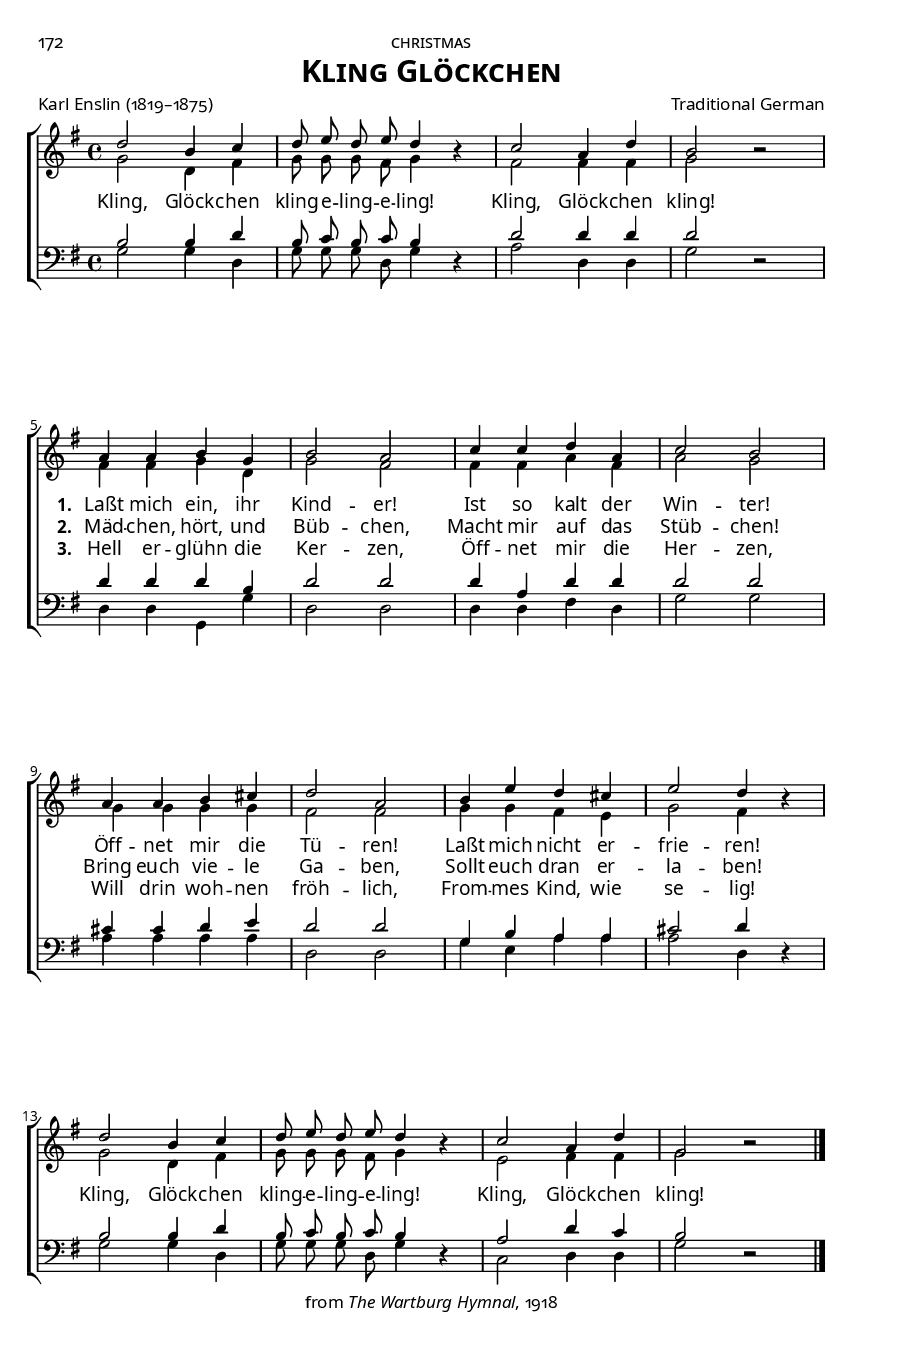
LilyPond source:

\version "2.14.2"
\include "util.ly"
\header {
  title = \markup{\override #'(font-name . "Garamond Premier Pro Semibold"){ \abs-fontsize #15 \smallCapsOldStyle"Kling Glöckchen"}}
  poet = \markup\oldStyleNum"Karl Enslin (1819–1875)"
  composer = \markup\oldStyleNum"Traditional German"
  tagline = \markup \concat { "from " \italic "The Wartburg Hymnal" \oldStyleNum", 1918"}
}
\paper {
  %print-all-headers = ##f
  paper-height = 9\in
  paper-width = 6\in
  indent = 0\in
  %system-system-spacing = #'((basic-distance . 10) (padding . 0))
  %system-system-spacing =
  %  #'((basic-distance . 0)
  %     (minimum-distance . 0)
  %     (padding . -0.35)
  %     (stretchability . 100))
%{IF_LESSER
  markup-system-spacing #'stretchability = 50
  top-markup-spacing #'stretchability = 30
  last-bottom-spacing #'stretchability = 60
%}%END_IF_LESSER
  ragged-last-bottom = ##f
  ragged-bottom = ##f
  two-sided = ##t
  inner-margin = 0.5\in
  outer-margin = 0.25\in
  top-margin = 0.25\in
  bottom-margin = 0.25\in
  first-page-number = #172
  print-first-page-number = ##t
  headerLine = \markup{\override #'(font-name . "Garamond Premier Pro") \smallCapsOldStyle christmas}
  oddHeaderMarkup = \markup\fill-line{
     \override #'(font-name . "Garamond Premier Pro")
     \override #'(font-name . "Garamond Premier Pro")\abs-fontsize #8.5
     \combine 
        \fill-line{"" \on-the-fly #print-page-number-check-first
        \oldStylePageNum""
        }
        \fill-line{\headerLine}
  }
  evenHeaderMarkup = \markup {
     \override #'(font-name . "Garamond Premier Pro")
     \override #'(font-name . "Garamond Premier Pro")\abs-fontsize #8.5
     \combine
        \on-the-fly #print-page-number-check-first
        \oldStylePageNum""
        \fill-line{\headerLine}
  }
}
#(set-global-staff-size 15) \paper{ #(define fonts (make-pango-font-tree "GoudyOlSt BT" "Garamond Premier Pro" "Garamond Premier Pro" (/ 15 20))) }
global = {
  \key g \major
  \time 4/4
  \autoBeamOff
  \override DynamicLineSpanner #'staff-padding = #0.0
  \override DynamicLineSpanner #'Y-extent = #'(0 . 0)
}

sopMusic = \relative c'' {
  d2 b4 c |
  d8 e d e d4 b\rest |
  c2 a4 d |
  b2 b\rest | \break
  a4 a b g |
  
  b2 a |
  c4 c d a |
  c2 b |
  a4 a b cis |
  d2 a |
  
  b4 e d cis |
  e2 d4 b\rest | \break
  d2 b4 c |
  d8 e d e d4 b\rest |
  c2 a4 d |
  g,2 b\rest |
  \bar "|."
}
sopWords = \lyricmode {
  
}

altoMusic = \relative c' {
  g'2 d4 fis |
  g8 g g fis g4 s |
  fis2 fis4 fis |
  g2 s |
  fis4 fis g d |
  
  g2 fis |
  fis4 fis a fis |
  a2 g |
  g4 g g g |
  fis2 fis |
  
  g4 g fis e |
  g2 fis4 s |
  g2 d4 fis |
  g8 g g fis g4 s |
  e2 fis4 fis |
  g2 s \bar "|."
}
altoWords = \lyricmode {
  \dropLyricsV
  Kling, Glöck -- chen kling -- e -- ling -- e -- ling!
  Kling, Glöck -- chen kling!
  
  \set stanza = #"1. "
  Laßt mich ein, ihr Kind -- er!
  Ist so kalt der Win -- ter!
  Öff -- net mir die Tü -- ren!
  Laßt mich nicht er -- frie -- ren!
  
  Kling, Glöck -- chen kling -- e -- ling -- e -- ling!
  Kling, Glöck -- chen kling!
}
altoWordsII = \lyricmode {
  \dropLyricsV
%\markup\italic
  %Kling, Glöck -- chen kling -- e -- ling -- e -- ling!
  %Kling, Glöck -- chen kling!
  \repeat unfold 12 \skip1
  \set stanza = #"2. "
  Mäd -- chen, hört, und Büb -- chen,
  Macht mir auf das Stüb -- chen!
  Bring euch vie -- le Ga -- ben,
  Sollt euch dran er -- la -- ben!
  
  %Kling, Glöck -- chen kling -- e -- ling -- e -- ling!
  %Kling, Glöck -- chen kling!
}
altoWordsIII = \lyricmode {
  \dropLyricsV
  %Kling, Glöck -- chen kling -- e -- ling -- e -- ling!
  %Kling, Glöck -- chen kling!
  \repeat unfold 12 \skip1
  \set stanza = #"3. "
  Hell er -- glühn die Ker -- zen,
  Öff -- net mir die Her -- zen,
  Will drin woh -- nen fröh -- lich,
  From -- mes Kind, wie se -- lig!
  
  %Kling, Glöck -- chen kling -- e -- ling -- e -- ling!
  %Kling, Glöck -- chen kling!
}
altoWordsIV = \lyricmode {
  \set stanza = #"4. "
  \set ignoreMelismata = ##t
}
altoWordsV = \lyricmode {
  \set stanza = #"5. "
  \set ignoreMelismata = ##t
}
altoWordsVI = \lyricmode {
  \set stanza = #"6. "
  \set ignoreMelismata = ##t
}
tenorMusic = \relative c' {
  b2 b4 d |
  b8 c b c b4 s |
  d2 d4 d |
  d2 s |
  d4 d d b |
  
  d2 d |
  d4 a d d |
  d2 d |
  cis4 cis d e |
  d2 d |
  
  g,4 b a a |
  cis2 d4 s |
  b2 b4 d |
  b8 c b c b4 s |
  a2 d4 c |
  b2 s |
  \bar "|."
}
tenorWords = \lyricmode {
}
tenorWordsII = \lyricmode {
}

bassMusic = \relative c {
  g'2 g4 d |
  g8 g g d g4 d\rest |
  a'2 d,4 d |
  g2 d\rest |
  d4 d g, g' |
  
  d2 d |
  d4 d fis d |
  g2 g |
  a4 a a a |
  d,2 d |
  
  g4 e a a |
  a2 d,4 d\rest |
  g2 g4 d |
  g8 g g d g4 d\rest |
  c2 d4 d |
  g2 d\rest \bar "|."
}
bassWordsII = \lyricmode {
}
bassWords = \lyricmode {
}

pianoRH = \relative c' {
  
}
pianoLH = \relative c' {
  
}

\score {
  <<
   \new ChoirStaff <<
    \new Staff = women <<
      \new Voice = "sopranos" { \voiceOne << \global \sopMusic >> }
      \new Voice = "altos" { \voiceTwo << \global \altoMusic >> }
    >>
    \new Lyrics \with { alignAboveContext = #"women" \override VerticalAxisGroup #'nonstaff-relatedstaff-spacing = #'((basic-distance . 1))} \lyricsto "sopranos" \sopWords
    \new Lyrics = "altosVI"  \with { alignBelowContext = #"women"  \override VerticalAxisGroup #'nonstaff-relatedstaff-spacing = #'((basic-distance . 1))} \lyricsto "sopranos" \altoWordsVI
    \new Lyrics = "altosV"  \with { alignBelowContext = #"women" } \lyricsto "sopranos" \altoWordsV
    \new Lyrics = "altosIV"  \with { alignBelowContext = #"women" } \lyricsto "sopranos" \altoWordsIV
    \new Lyrics = "altosIII"  \with { alignBelowContext = #"women" } \lyricsto "sopranos" \altoWordsIII
    \new Lyrics = "altosII"  \with { alignBelowContext = #"women"  \override VerticalAxisGroup #'nonstaff-relatedstaff-spacing = #'((basic-distance . 1))} \lyricsto "sopranos" \altoWordsII
    \new Lyrics = "altos"  \with { alignBelowContext = #"women" \override VerticalAxisGroup #'nonstaff-relatedstaff-spacing = #'((basic-distance . 1))} \lyricsto "sopranos" \altoWords
   \new Staff = men <<
      \clef bass
      \new Voice = "tenors" { \voiceOne << \global \tenorMusic >> }
      \new Voice = "basses" { \voiceTwo << \global \bassMusic >> }
    >>
    \new Lyrics \with { alignAboveContext = #"men" \override VerticalAxisGroup #'nonstaff-relatedstaff-spacing = #'((basic-distance . 1)(padding . -0.35)) } \lyricsto "tenors" \tenorWords
    \new Lyrics \with { alignAboveContext = #"men" \override VerticalAxisGroup #'nonstaff-relatedstaff-spacing = #'((basic-distance . 1)(padding . -0.35)) } \lyricsto "tenors" \tenorWordsII
    \new Lyrics \with { alignBelowContext = #"men" \override VerticalAxisGroup #'nonstaff-relatedstaff-spacing = #'((basic-distance . 1)(padding . -0.35)) } \lyricsto "basses" \bassWordsII
    \new Lyrics \with { alignBelowContext = #"men" \override VerticalAxisGroup #'nonstaff-relatedstaff-spacing = #'((basic-distance . 1)(padding . -0.35)) } \lyricsto "basses" \bassWords
  >>
%    \new PianoStaff << \new Staff { \new Voice { \pianoRH } } \new Staff { \clef "bass" \pianoLH } >>
  >>
  \layout {
    \context {
      \Score
      %\override SpacingSpanner #'base-shortest-duration = #(ly:make-moment 1 8)
      %\override SpacingSpanner #'common-shortest-duration = #(ly:make-moment 1 4)
    }
    \context {
      % Remove all empty staves
      % \Staff \RemoveEmptyStaves \override VerticalAxisGroup #'remove-first = ##t
    }
  }
  \midi {
    %\tempo 4 = 90
    \set Staff.midiInstrument = "flute"
  
    \context {
      \Voice
      \remove "Dynamic_performer"
    }
  }
}
